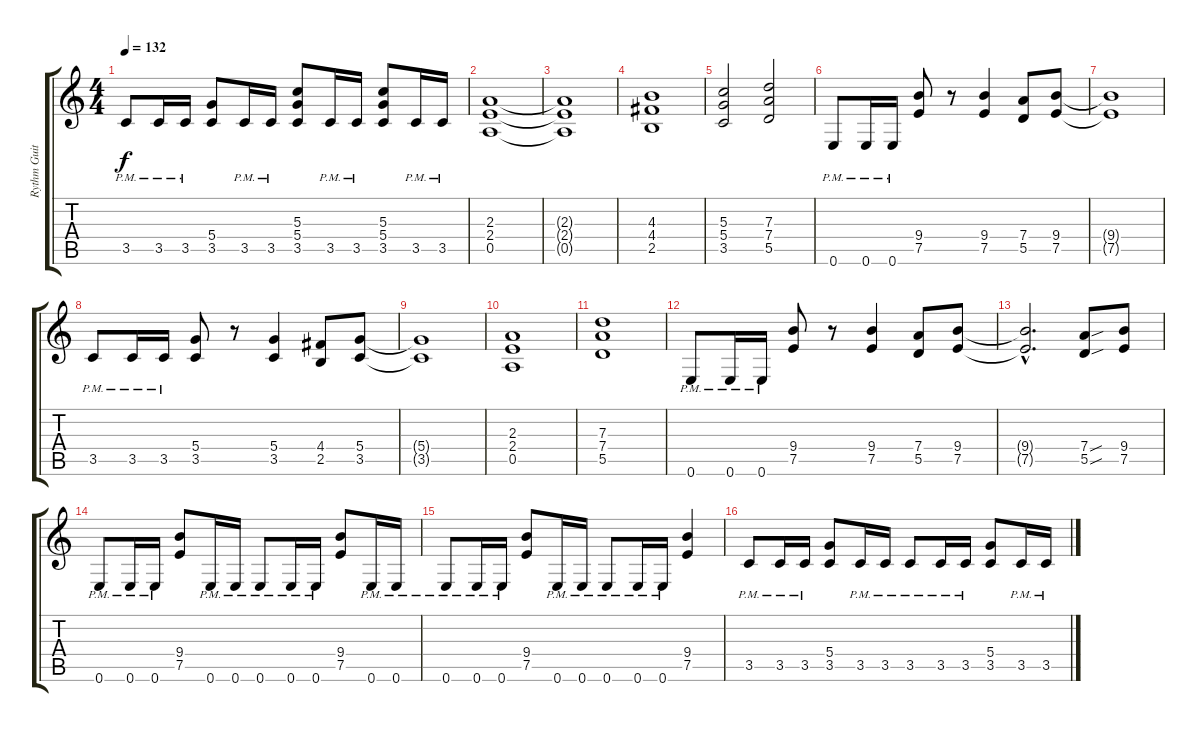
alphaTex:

\track ("Rythm Guitar" "Rythm Guit") {instrument overdrivenguitar}
\staff {score tabs}
\tuning (E4 B3 G3 D3 A2 E2) {hide}
\ts (4 4)
\tempo 132
\clef g2
\ks c
3.5{pm}.8{dy f} 3.5{pm}.16 3.5{pm}.16 (5.4 3.5).8 3.5{pm}.16 3.5{pm}.16 (5.3 5.4 3.5).8 3.5{pm}.16 3.5{pm}.16 (5.3 5.4 3.5).8 3.5{pm}.16 3.5{pm}.16 |
(2.3 2.4 0.5).1 |
(2.3{t} 2.4{t} 0.5{t}).1 |
(4.3 4.4 2.5).1 |
(5.3 5.4 3.5).2 (7.3 7.4 5.5).2 |
0.6{pm}.8 0.6{pm}.16 0.6{pm}.16 (9.4 7.5).8 r.8 (9.4 7.5).4 (7.4 5.5).8 (9.4 7.5).8 |
(9.4{t} 7.5{t}).1 |
3.5{pm}.8 3.5{pm}.16 3.5{pm}.16 (5.4 3.5).8 r.8 (5.4 3.5).4 (4.4 2.5).8 (5.4 3.5).8 |
(5.4{t} 3.5{t}).1 |
(2.3 2.4 0.5).1 |
(7.3 7.4 5.5).1 |
0.6{pm}.8 0.6{pm}.16 0.6{pm}.16 (9.4 7.5).8 r.8 (9.4 7.5).4 (7.4 5.5).8 (9.4 7.5).8 |
(9.4{hac t} 7.5{hac t}).2{d} (7.4{sou} 5.5{sou}).8 (9.4 7.5).8 |
0.6{pm}.8 0.6{pm}.16 0.6{pm}.16 (9.4 7.5).8 0.6{pm}.16 0.6{pm}.16 0.6{pm}.8 0.6{pm}.16 0.6{pm}.16 (9.4 7.5).8 0.6{pm}.16 0.6{pm}.16 |
0.6{pm}.8 0.6{pm}.16 0.6{pm}.16 (9.4 7.5).8 0.6{pm}.16 0.6{pm}.16 0.6{pm}.8 0.6{pm}.16 0.6{pm}.16 (9.4 7.5).4 |
3.5{pm}.8 3.5{pm}.16 3.5{pm}.16 (5.4 3.5).8 3.5{pm}.16 3.5{pm}.16 3.5{pm}.8 3.5{pm}.16 3.5{pm}.16 (5.4 3.5).8 3.5{pm}.16 3.5{pm}.16
